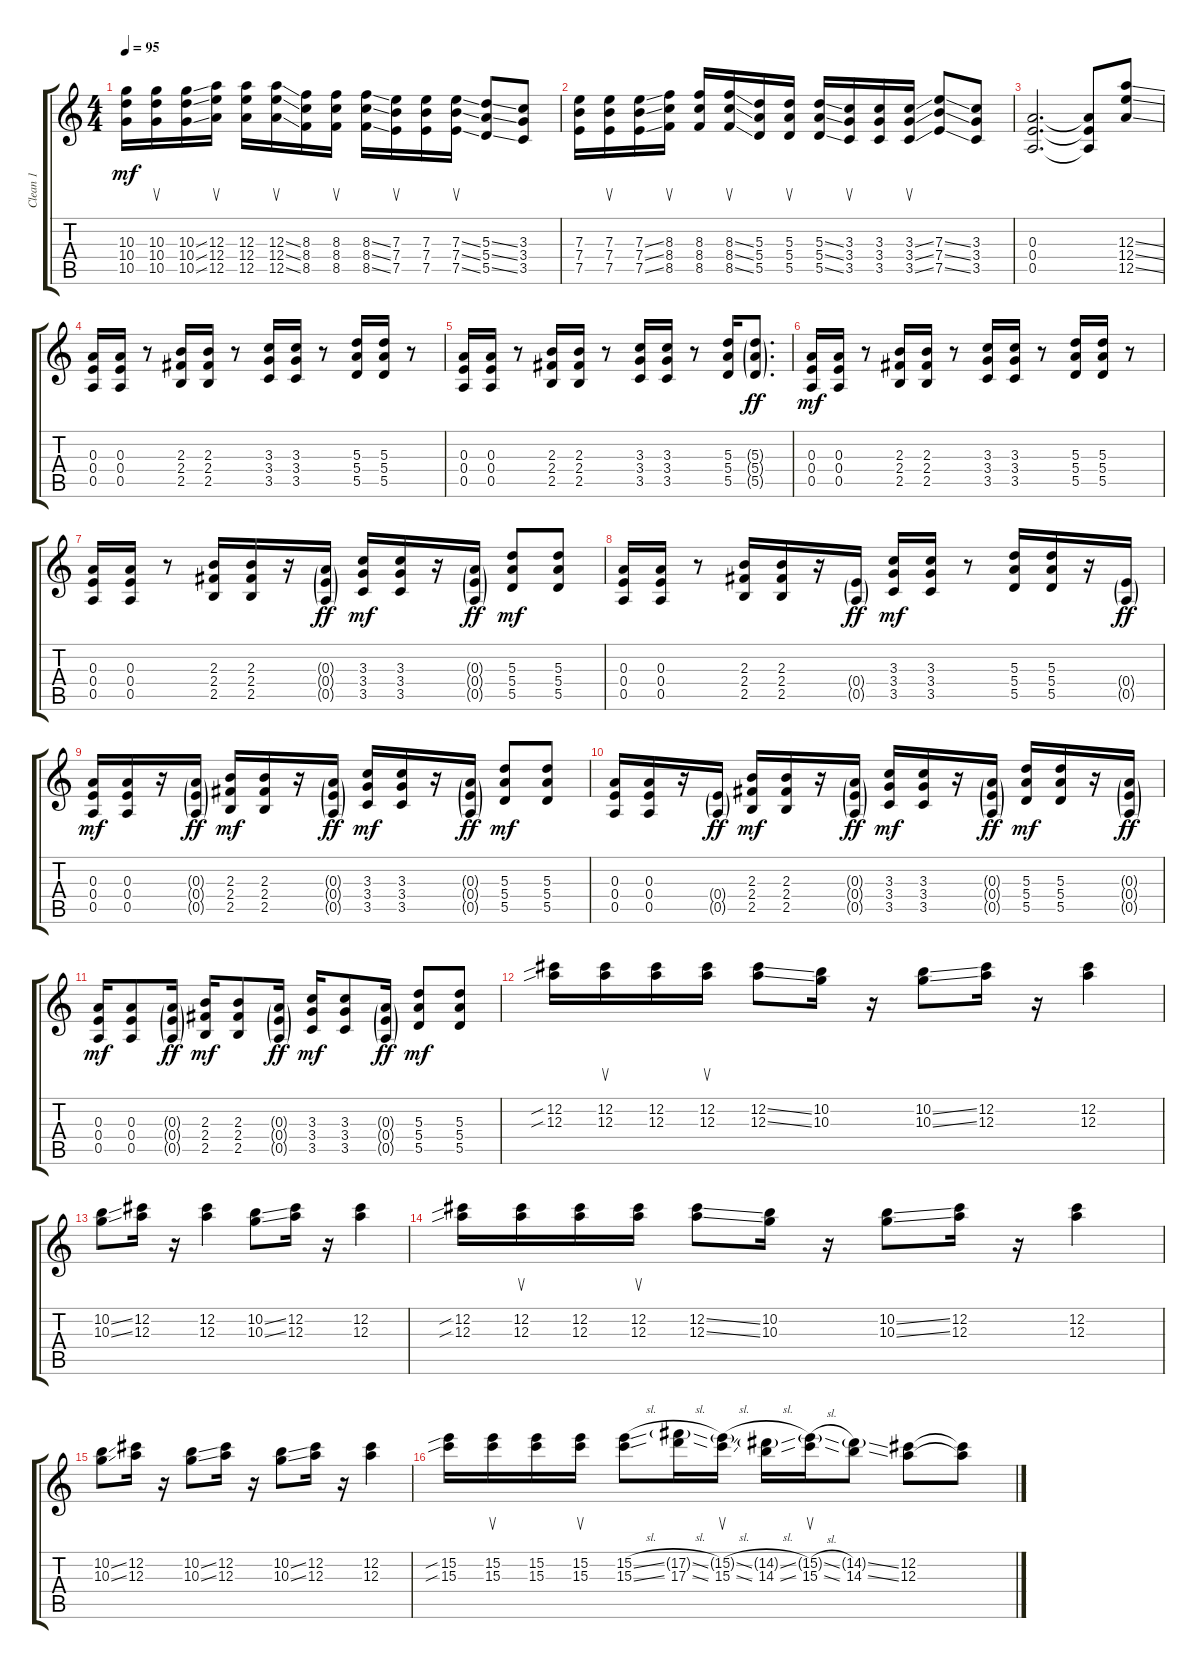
\track ("Clean 1" "Clean 1") {instrument electricguitarclean}
\staff {score tabs}
\tuning (E4 Db4 A3 E3 A2 E2) {hide}
\ts (4 4)
\tempo 95
\clef g2
\ks c
(10.3 10.4 10.5).16{dy mf} (10.3 10.4 10.5).16{su} (10.3{ss} 10.4{ss} 10.5{ss}).16 (12.3 12.4 12.5).16{su} (12.3 12.4 12.5).16 (12.3{ss} 12.4{ss} 12.5{ss}).16{su} (8.3 8.4 8.5).16 (8.3 8.4 8.5).16{su} (8.3{ss} 8.4{ss} 8.5{ss}).16 (7.3 7.4 7.5).16{su} (7.3 7.4 7.5).16 (7.3{ss} 7.4{ss} 7.5{ss}).16{su} (5.3{ss} 5.4{ss} 5.5{ss}).8 (3.3 3.4 3.5).8 |
(7.3 7.4 7.5).16 (7.3 7.4 7.5).16{su} (7.3{ss} 7.4{ss} 7.5{ss}).16 (8.3 8.4 8.5).16{su} (8.3 8.4 8.5).16 (8.3{ss} 8.4{ss} 8.5{ss}).16{su} (5.3 5.4 5.5).16 (5.3 5.4 5.5).16{su} (5.3{ss} 5.4{ss} 5.5{ss}).16 (3.3 3.4 3.5).16{su} (3.3 3.4 3.5).16 (3.3{ss} 3.4{ss} 3.5{ss}).16{su} (7.3{ss} 7.4{ss} 7.5{ss}).8 (3.3 3.4 3.5).8 |
(0.3 0.4 0.5).2{d} (0.3{t} 0.4{t} 0.5{t}).8 (12.3{ss} 12.4{ss} 12.5{ss}).8 |
(0.3 0.4 0.5).16 (0.3 0.4 0.5).16 r.8 (2.3 2.4 2.5).16 (2.3 2.4 2.5).16 r.8 (3.3 3.4 3.5).16 (3.3 3.4 3.5).16 r.8 (5.3 5.4 5.5).16 (5.3 5.4 5.5).16 r.8 |
(0.3 0.4 0.5).16 (0.3 0.4 0.5).16 r.8 (2.3 2.4 2.5).16 (2.3 2.4 2.5).16 r.8 (3.3 3.4 3.5).16 (3.3 3.4 3.5).16 r.8 (5.3 5.4 5.5).16 (5.3{g} 5.4{g} 5.5{g}).8{d dy ff} |
(0.3 0.4 0.5).16{dy mf} (0.3 0.4 0.5).16 r.8 (2.3 2.4 2.5).16 (2.3 2.4 2.5).16 r.8 (3.3 3.4 3.5).16 (3.3 3.4 3.5).16 r.8 (5.3 5.4 5.5).16 (5.3 5.4 5.5).16 r.8 |
(0.3 0.4 0.5).16 (0.3 0.4 0.5).16 r.8 (2.3 2.4 2.5).16 (2.3 2.4 2.5).16 r.16 (0.3{g} 0.4{g} 0.5{g}).16{dy ff} (3.3 3.4 3.5).16{dy mf} (3.3 3.4 3.5).16 r.16 (0.3{g} 0.4{g} 0.5{g}).16{dy ff} (5.3 5.4 5.5).8{dy mf} (5.3 5.4 5.5).8 |
(0.3 0.4 0.5).16 (0.3 0.4 0.5).16 r.8 (2.3 2.4 2.5).16 (2.3 2.4 2.5).16 r.16 (0.4{g} 0.5{g}).16{dy ff} (3.3 3.4 3.5).16{dy mf} (3.3 3.4 3.5).16 r.8 (5.3 5.4 5.5).16 (5.3 5.4 5.5).16 r.16 (0.4{g} 0.5{g}).16{dy ff} |
(0.3 0.4 0.5).16{dy mf} (0.3 0.4 0.5).16 r.16 (0.3{g} 0.4{g} 0.5{g}).16{dy ff} (2.3 2.4 2.5).16{dy mf} (2.3 2.4 2.5).16 r.16 (0.3{g} 0.4{g} 0.5{g}).16{dy ff} (3.3 3.4 3.5).16{dy mf} (3.3 3.4 3.5).16 r.16 (0.3{g} 0.4{g} 0.5{g}).16{dy ff} (5.3 5.4 5.5).8{dy mf} (5.3 5.4 5.5).8 |
(0.3 0.4 0.5).16 (0.3 0.4 0.5).16 r.16 (0.4{g} 0.5{g}).16{dy ff} (2.3 2.4 2.5).16{dy mf} (2.3 2.4 2.5).16 r.16 (0.3{g} 0.4{g} 0.5{g}).16{dy ff} (3.3 3.4 3.5).16{dy mf} (3.3 3.4 3.5).16 r.16 (0.3{g} 0.4{g} 0.5{g}).16{dy ff} (5.3 5.4 5.5).16{dy mf} (5.3 5.4 5.5).16 r.16 (0.3{g} 0.4{g} 0.5{g}).16{dy ff} |
(0.3 0.4 0.5).16{dy mf} (0.3 0.4 0.5).8 (0.3{g} 0.4{g} 0.5{g}).16{dy ff} (2.3 2.4 2.5).16{dy mf} (2.3 2.4 2.5).8 (0.3{g} 0.4{g} 0.5{g}).16{dy ff} (3.3 3.4 3.5).16{dy mf} (3.3 3.4 3.5).8 (0.3{g} 0.4{g} 0.5{g}).16{dy ff} (5.3 5.4 5.5).8{dy mf} (5.3 5.4 5.5).8 |
(12.2{sib} 12.3{sib}).16 (12.2 12.3).16{su} (12.2 12.3).16 (12.2 12.3).16{su} (12.2{ss} 12.3{ss}).8 (10.2 10.3).16 r.16 (10.2{ss} 10.3{ss}).8 (12.2 12.3).16 r.16 (12.2 12.3).4 |
(10.2{ss} 10.3{ss}).8 (12.2 12.3).16 r.16 (12.2 12.3).4 (10.2{ss} 10.3{ss}).8 (12.2 12.3).16 r.16 (12.2 12.3).4 |
(12.2{sib} 12.3{sib}).16 (12.2 12.3).16{su} (12.2 12.3).16 (12.2 12.3).16{su} (12.2{ss} 12.3{ss}).8 (10.2 10.3).16 r.16 (10.2{ss} 10.3{ss}).8 (12.2 12.3).16 r.16 (12.2 12.3).4 |
(10.2{ss} 10.3{ss}).8 (12.2 12.3).16 r.16 (10.2{ss} 10.3{ss}).8 (12.2 12.3).16 r.16 (10.2{ss} 10.3{ss}).8 (12.2 12.3).16 r.16 (12.2 12.3).4 |
(15.2{sib} 15.3{sib}).16 (15.2 15.3).16{su} (15.2 15.3).16 (15.2 15.3).16{su} (15.2{sl} 15.3{ss}).8 (17.2{sl g} 17.3{ss}).16 (15.2{sl g} 15.3{ss}).16{su} (14.2{sl g} 14.3{ss}).16 (15.2{sl g} 15.3{ss}).16{su} (14.2{ss g} 14.3{ss}).8 (12.2 12.3).8 (12.2{sl t} 12.3{sl t}).8
